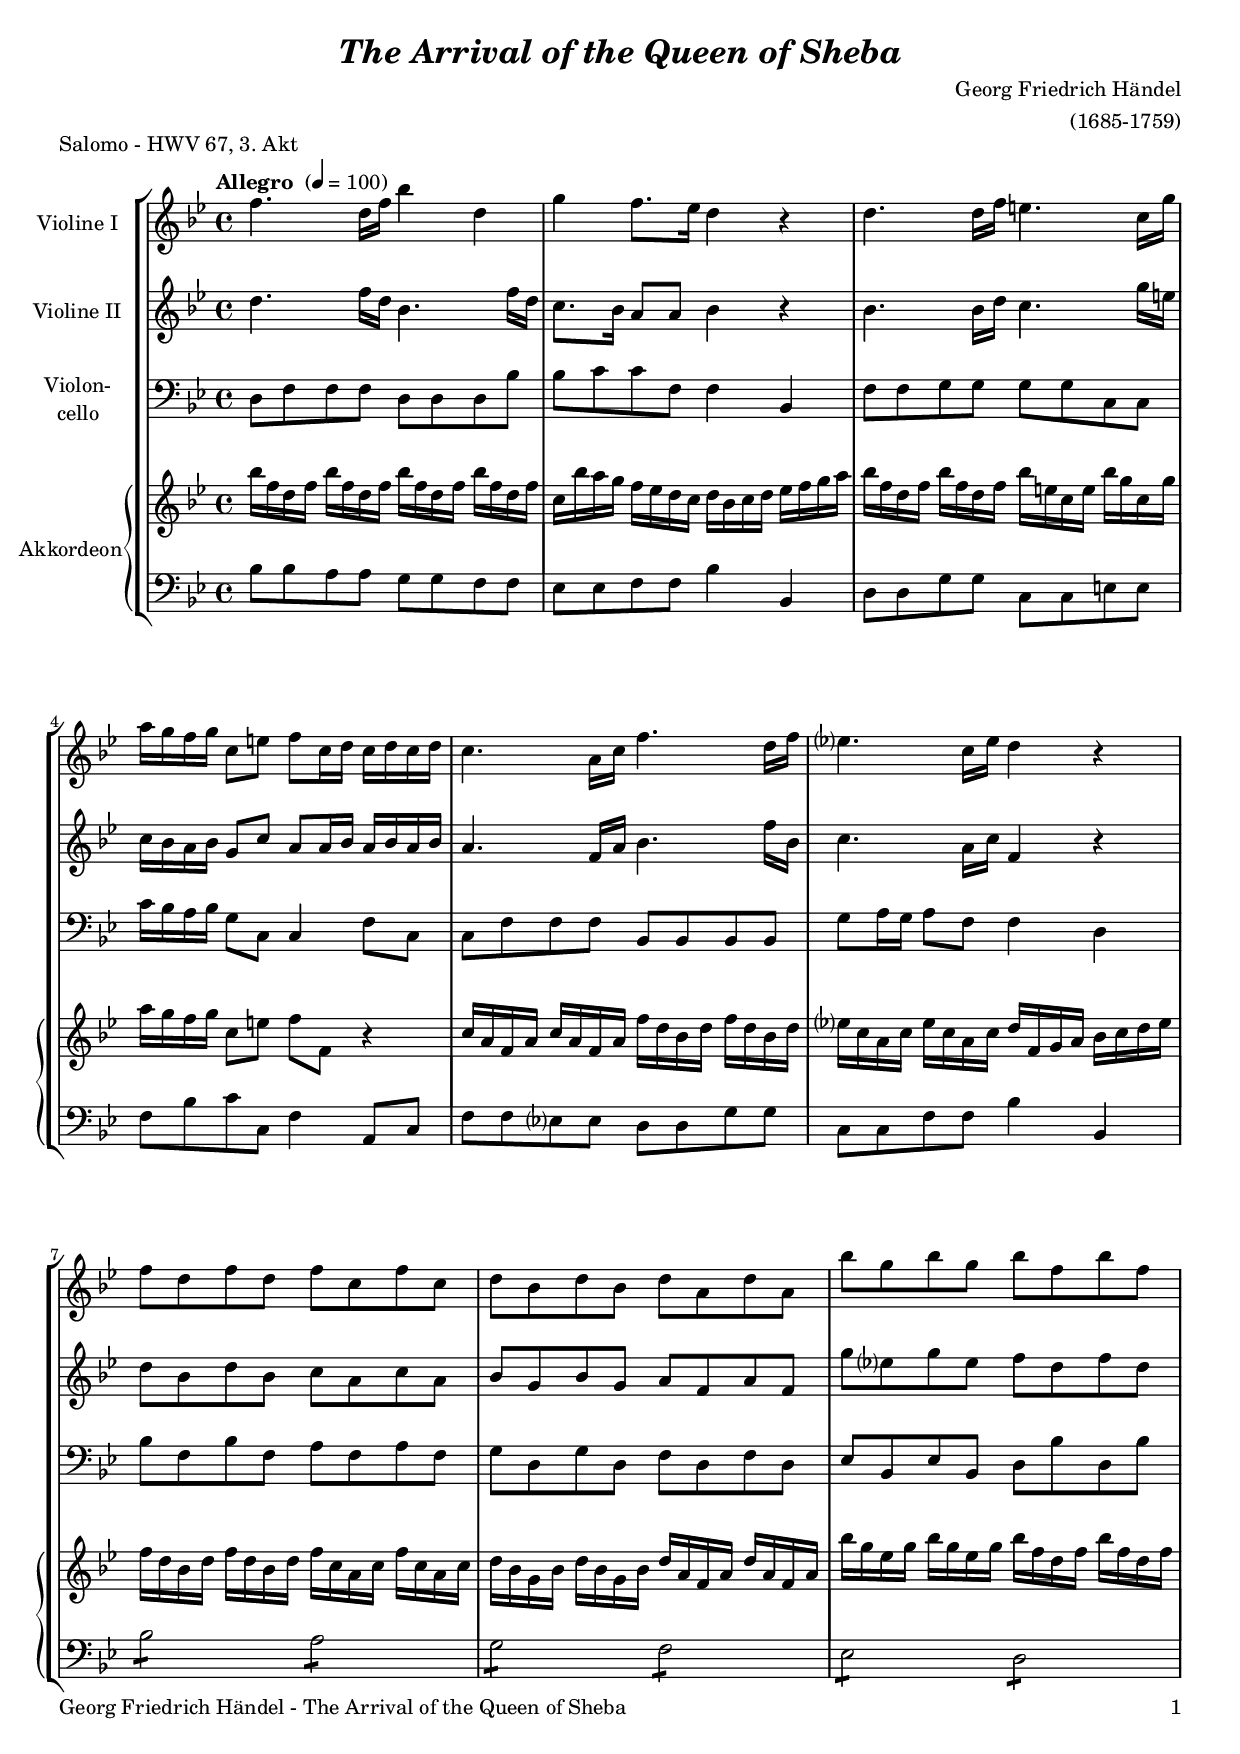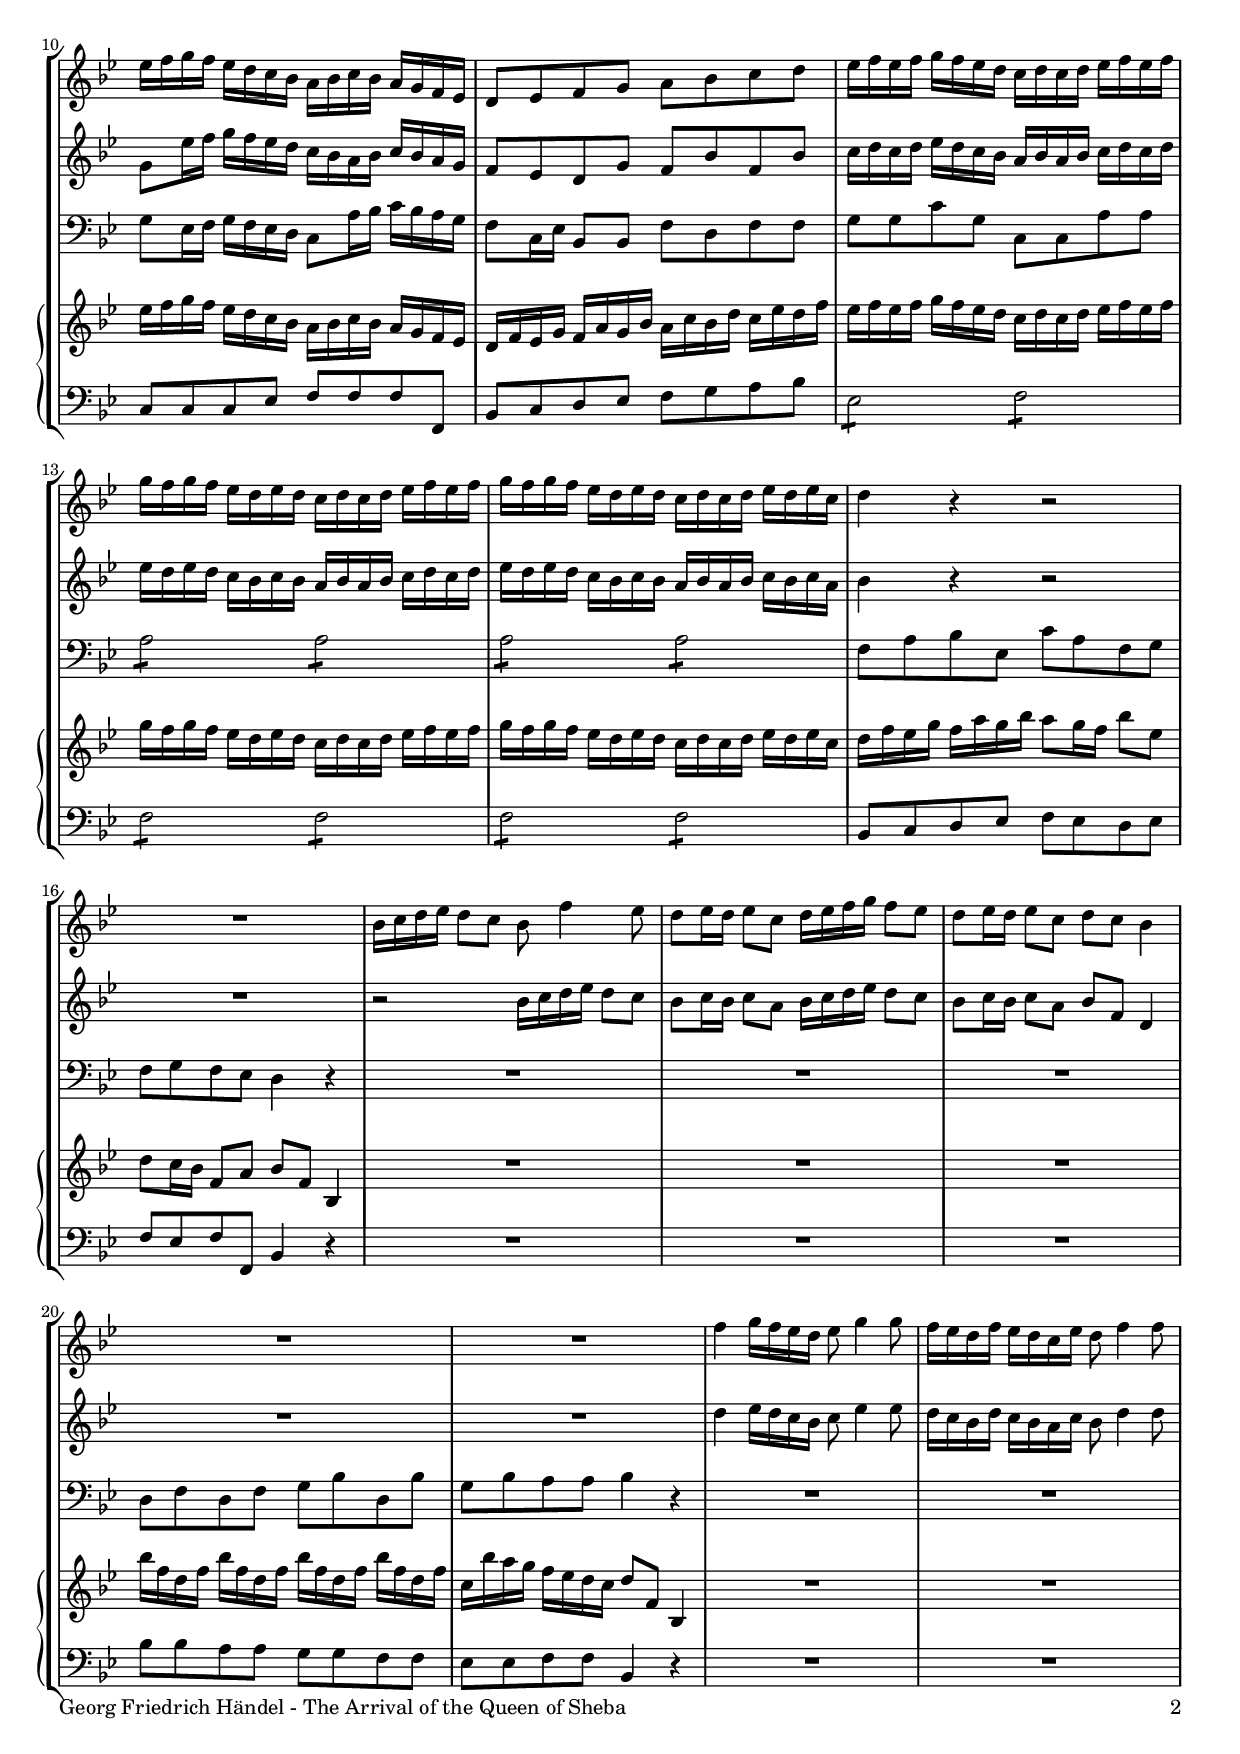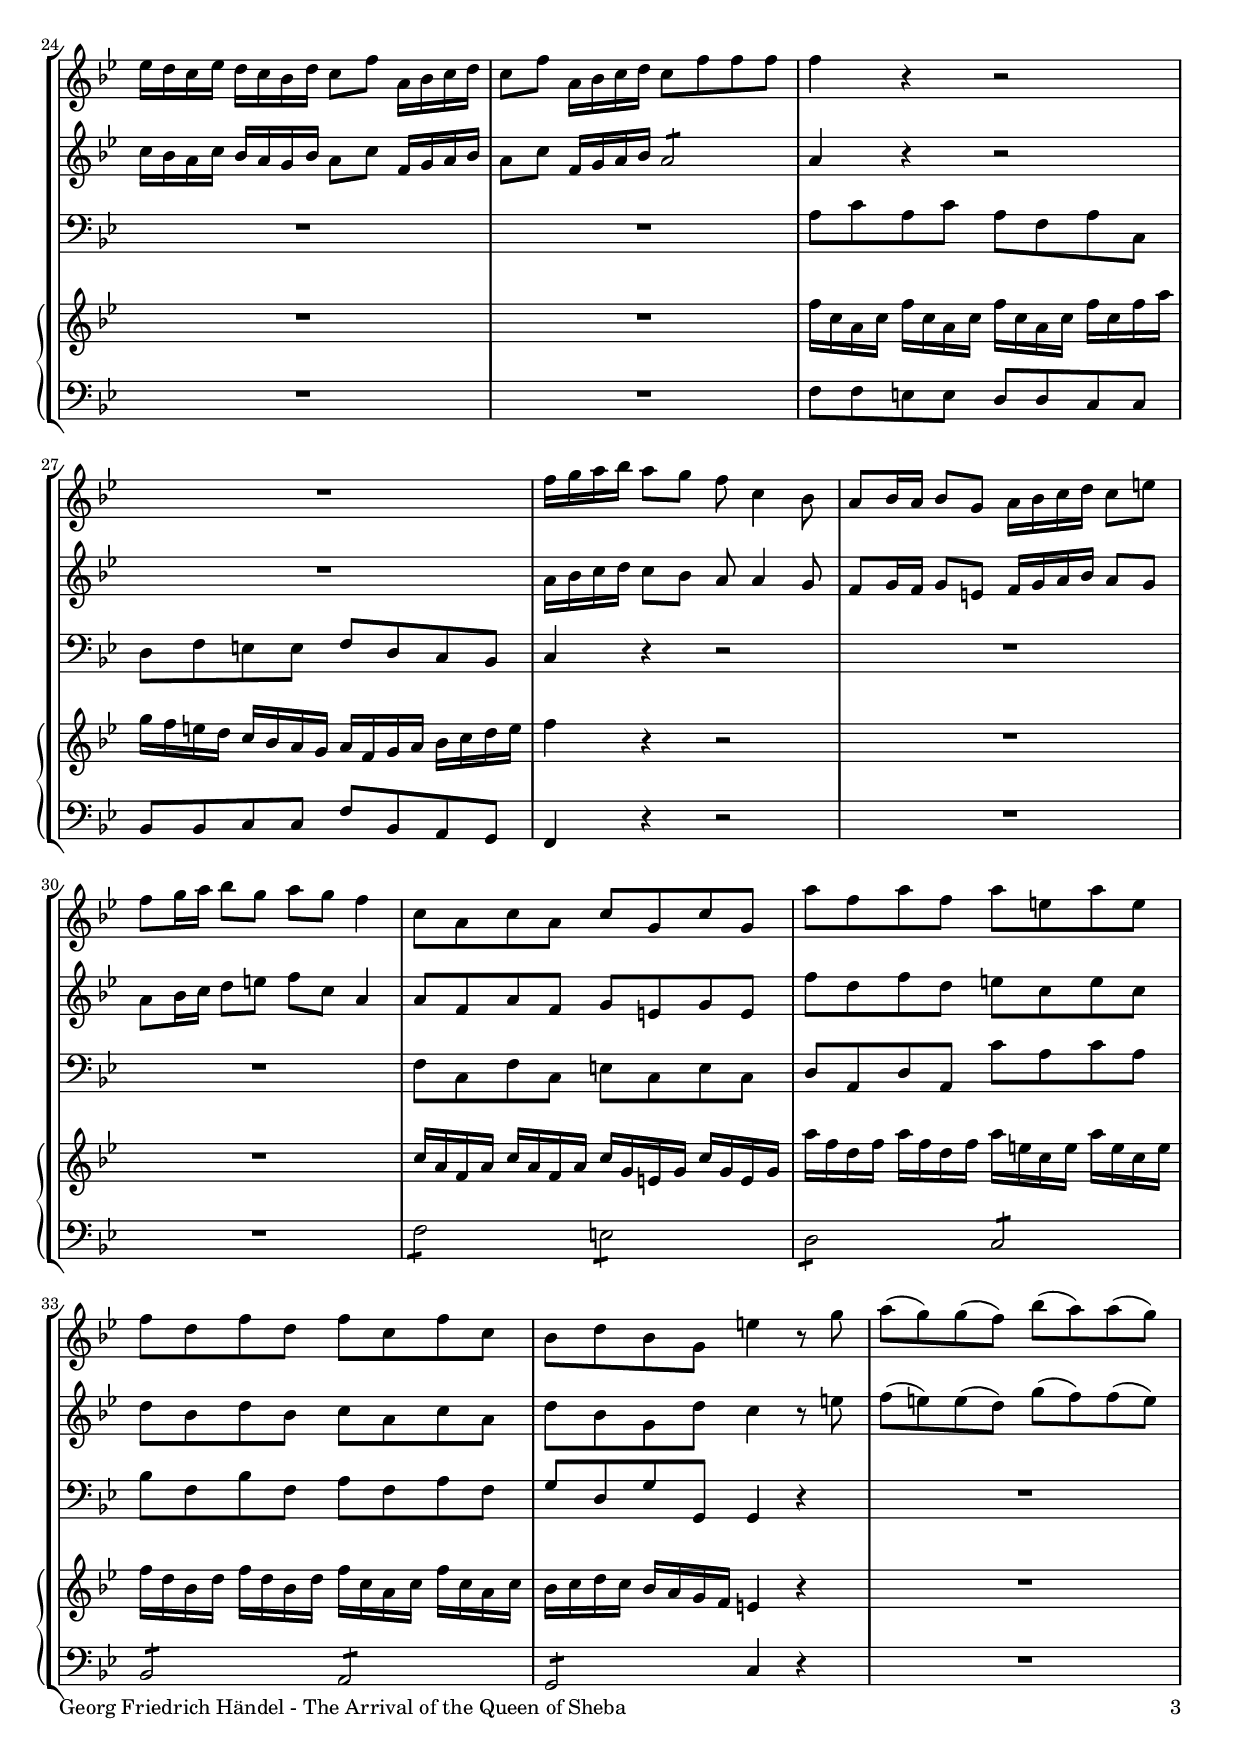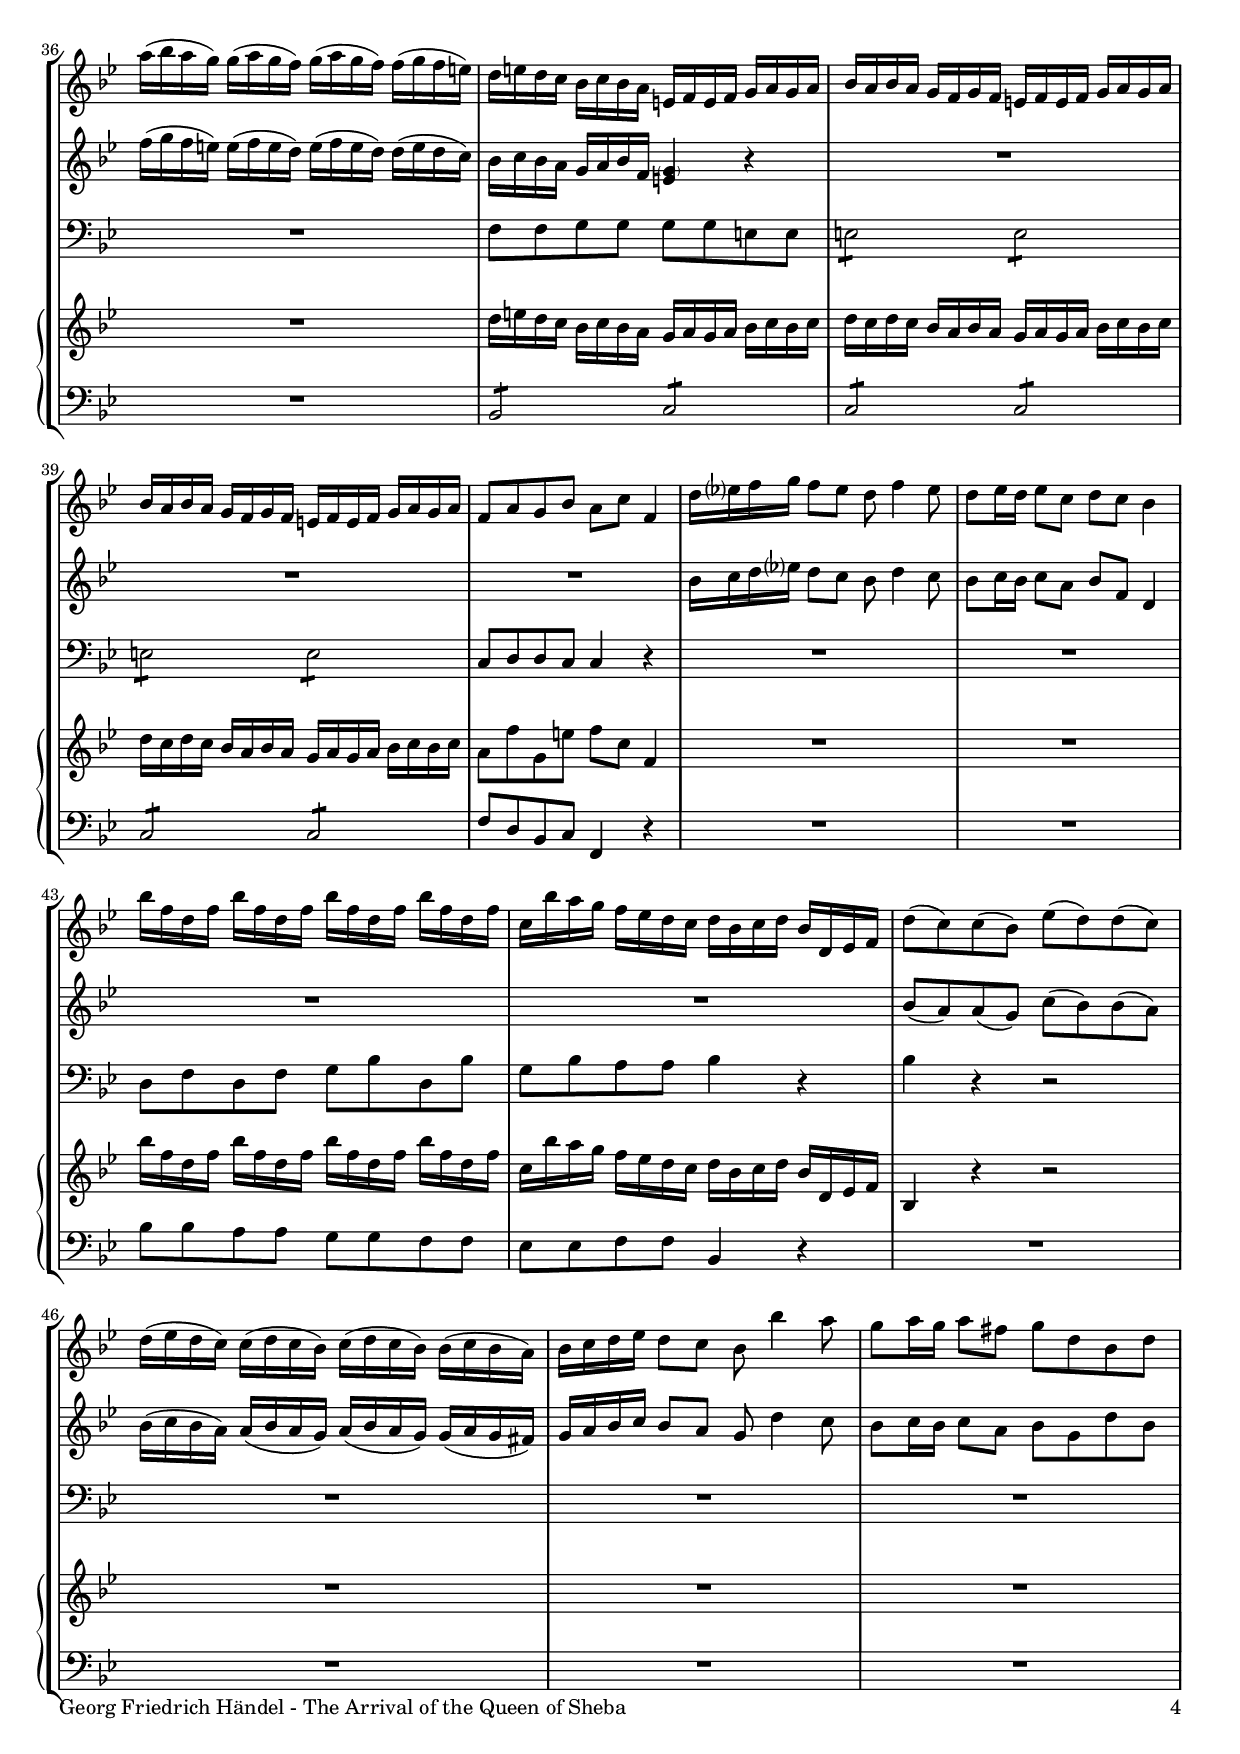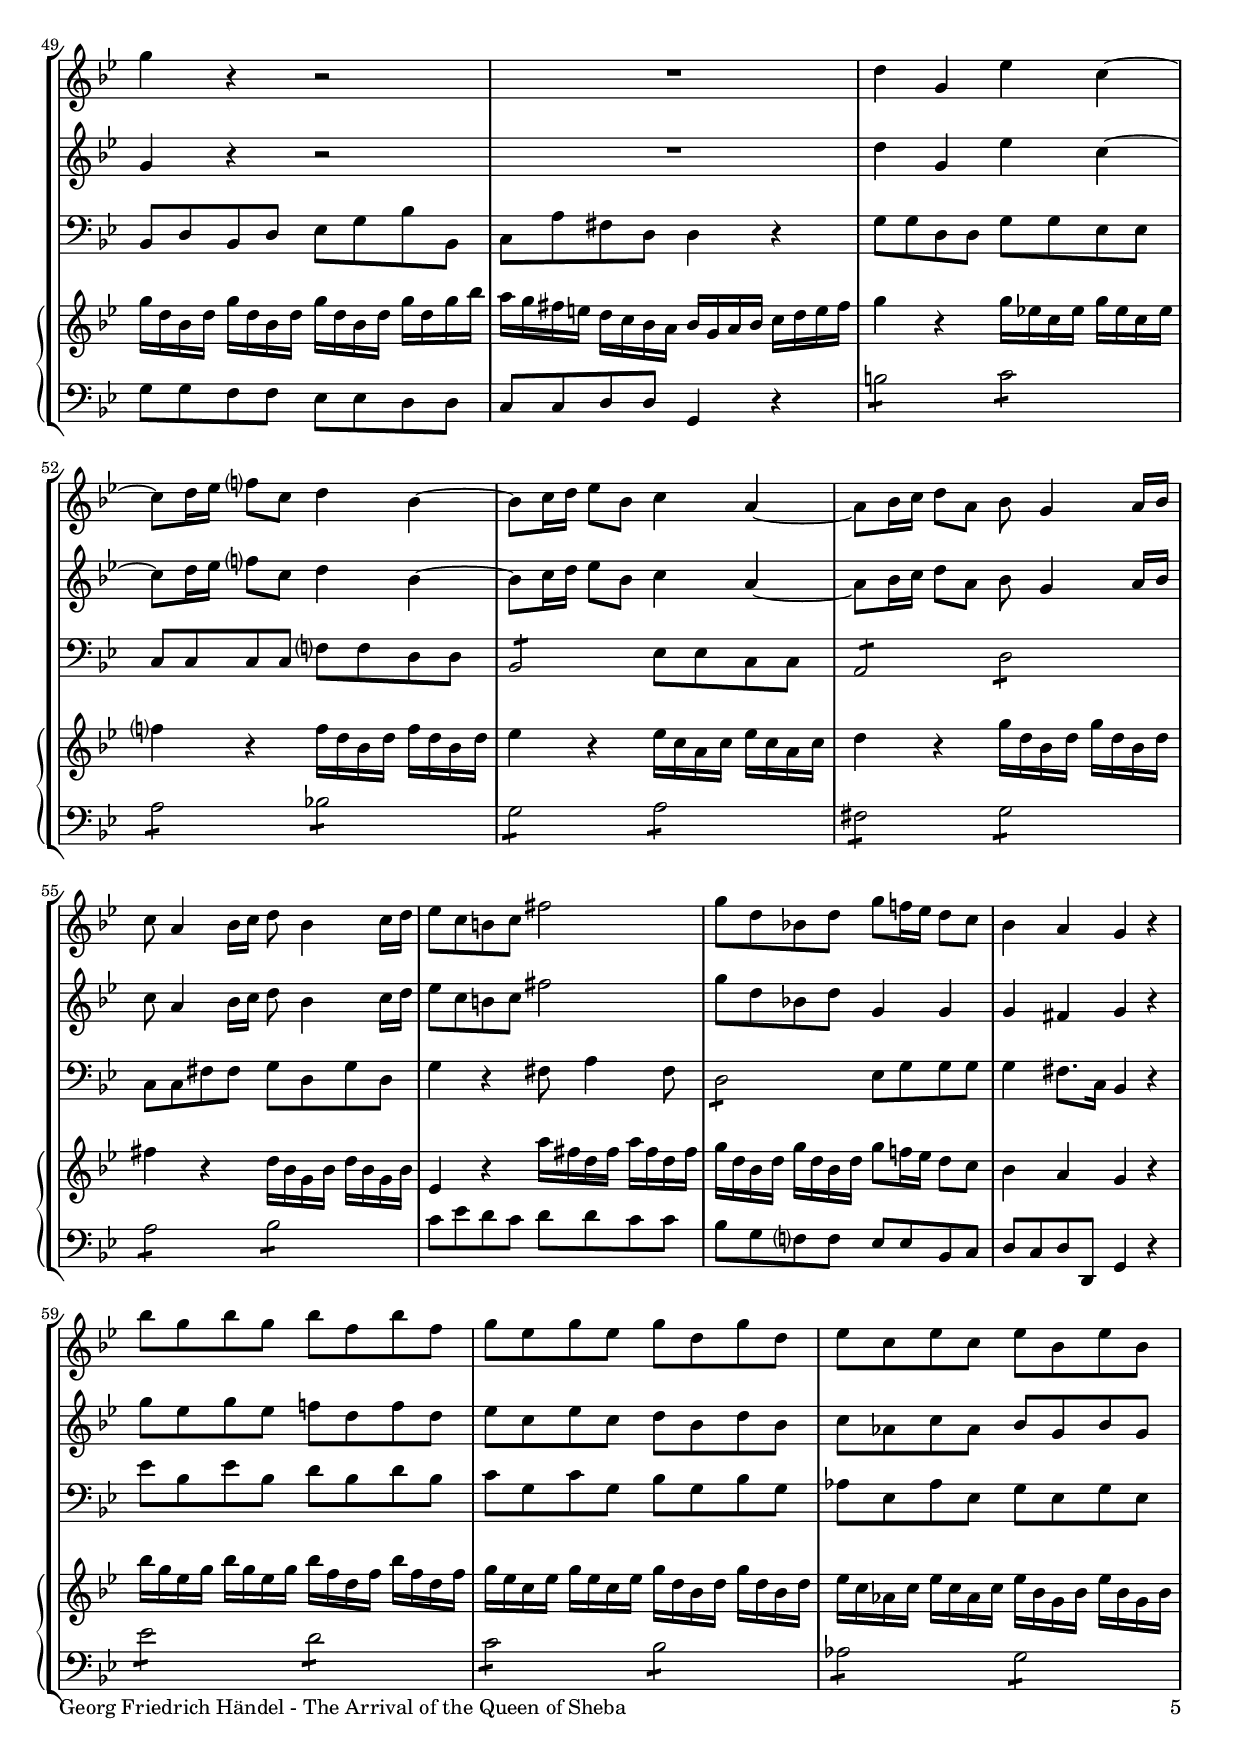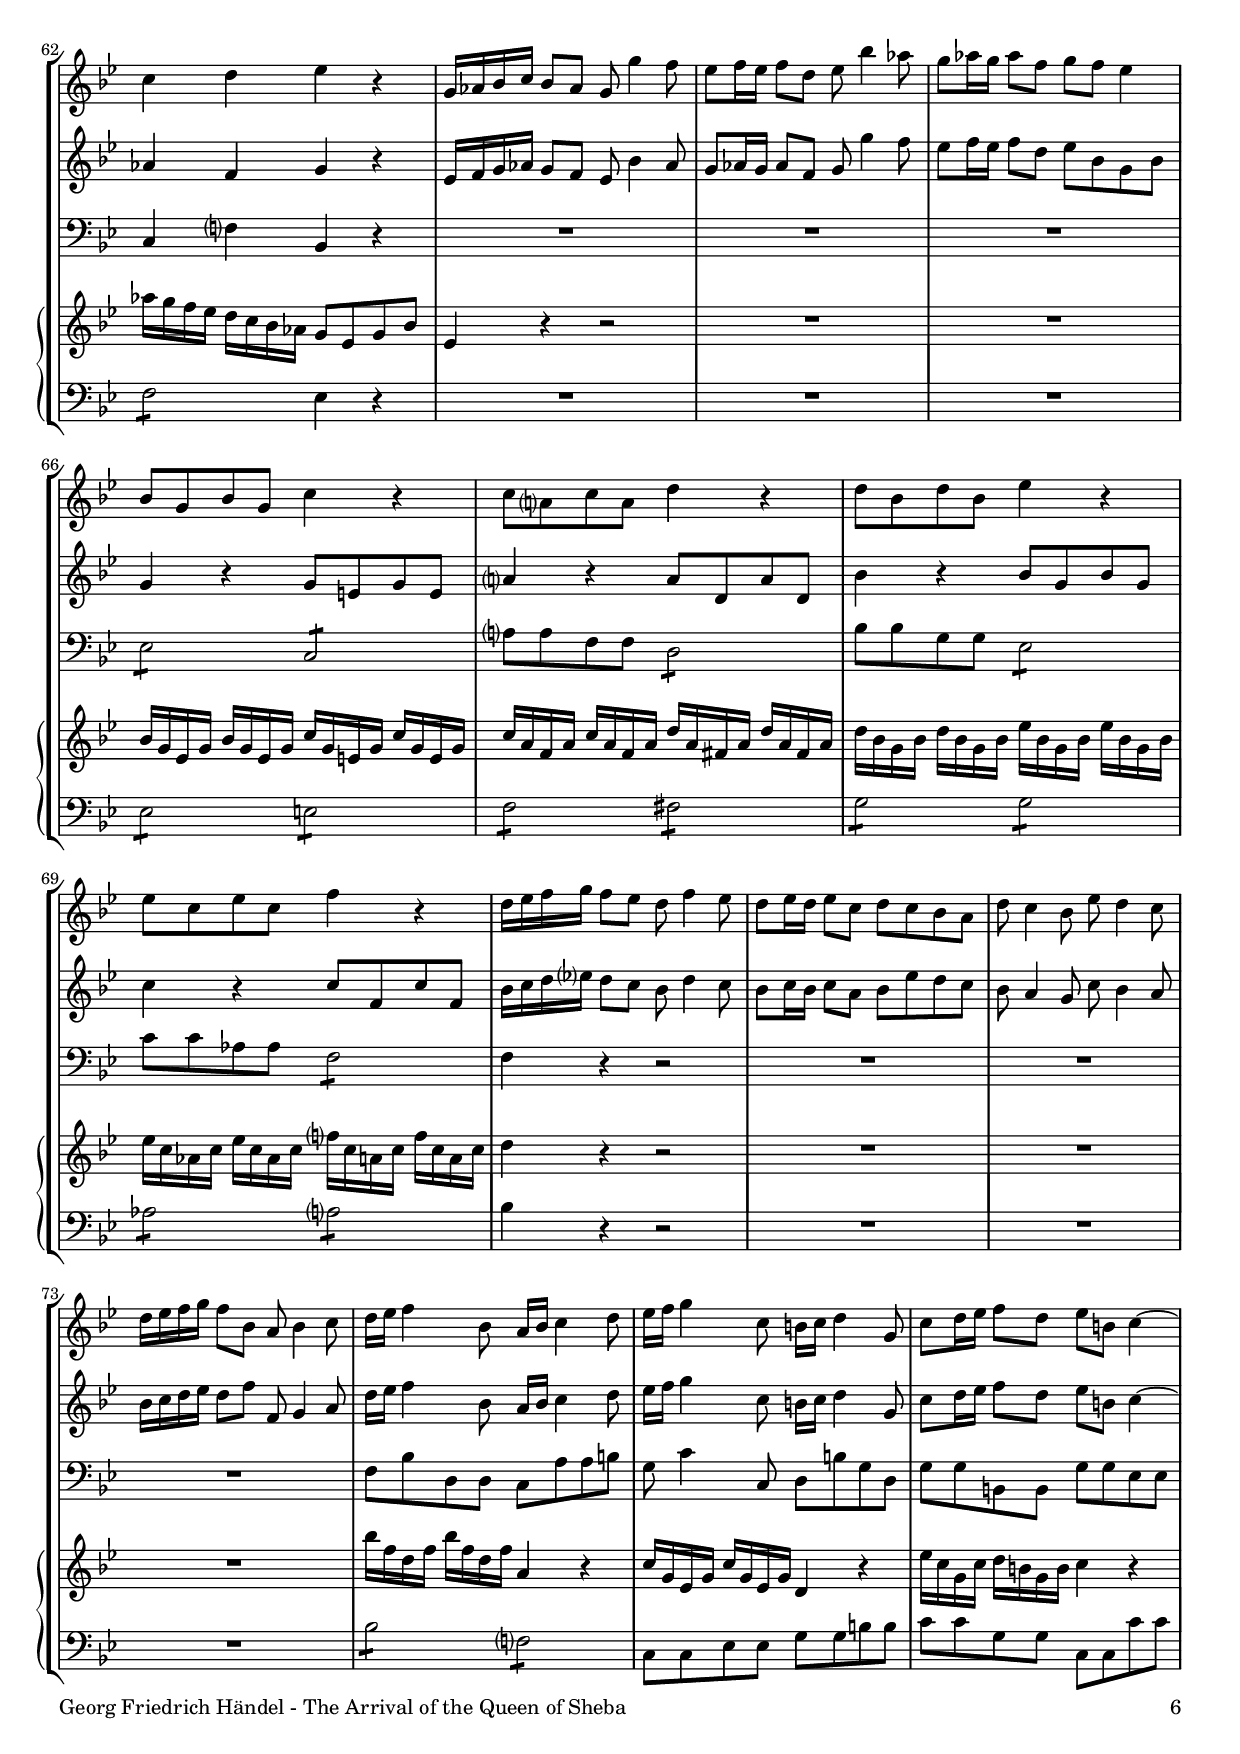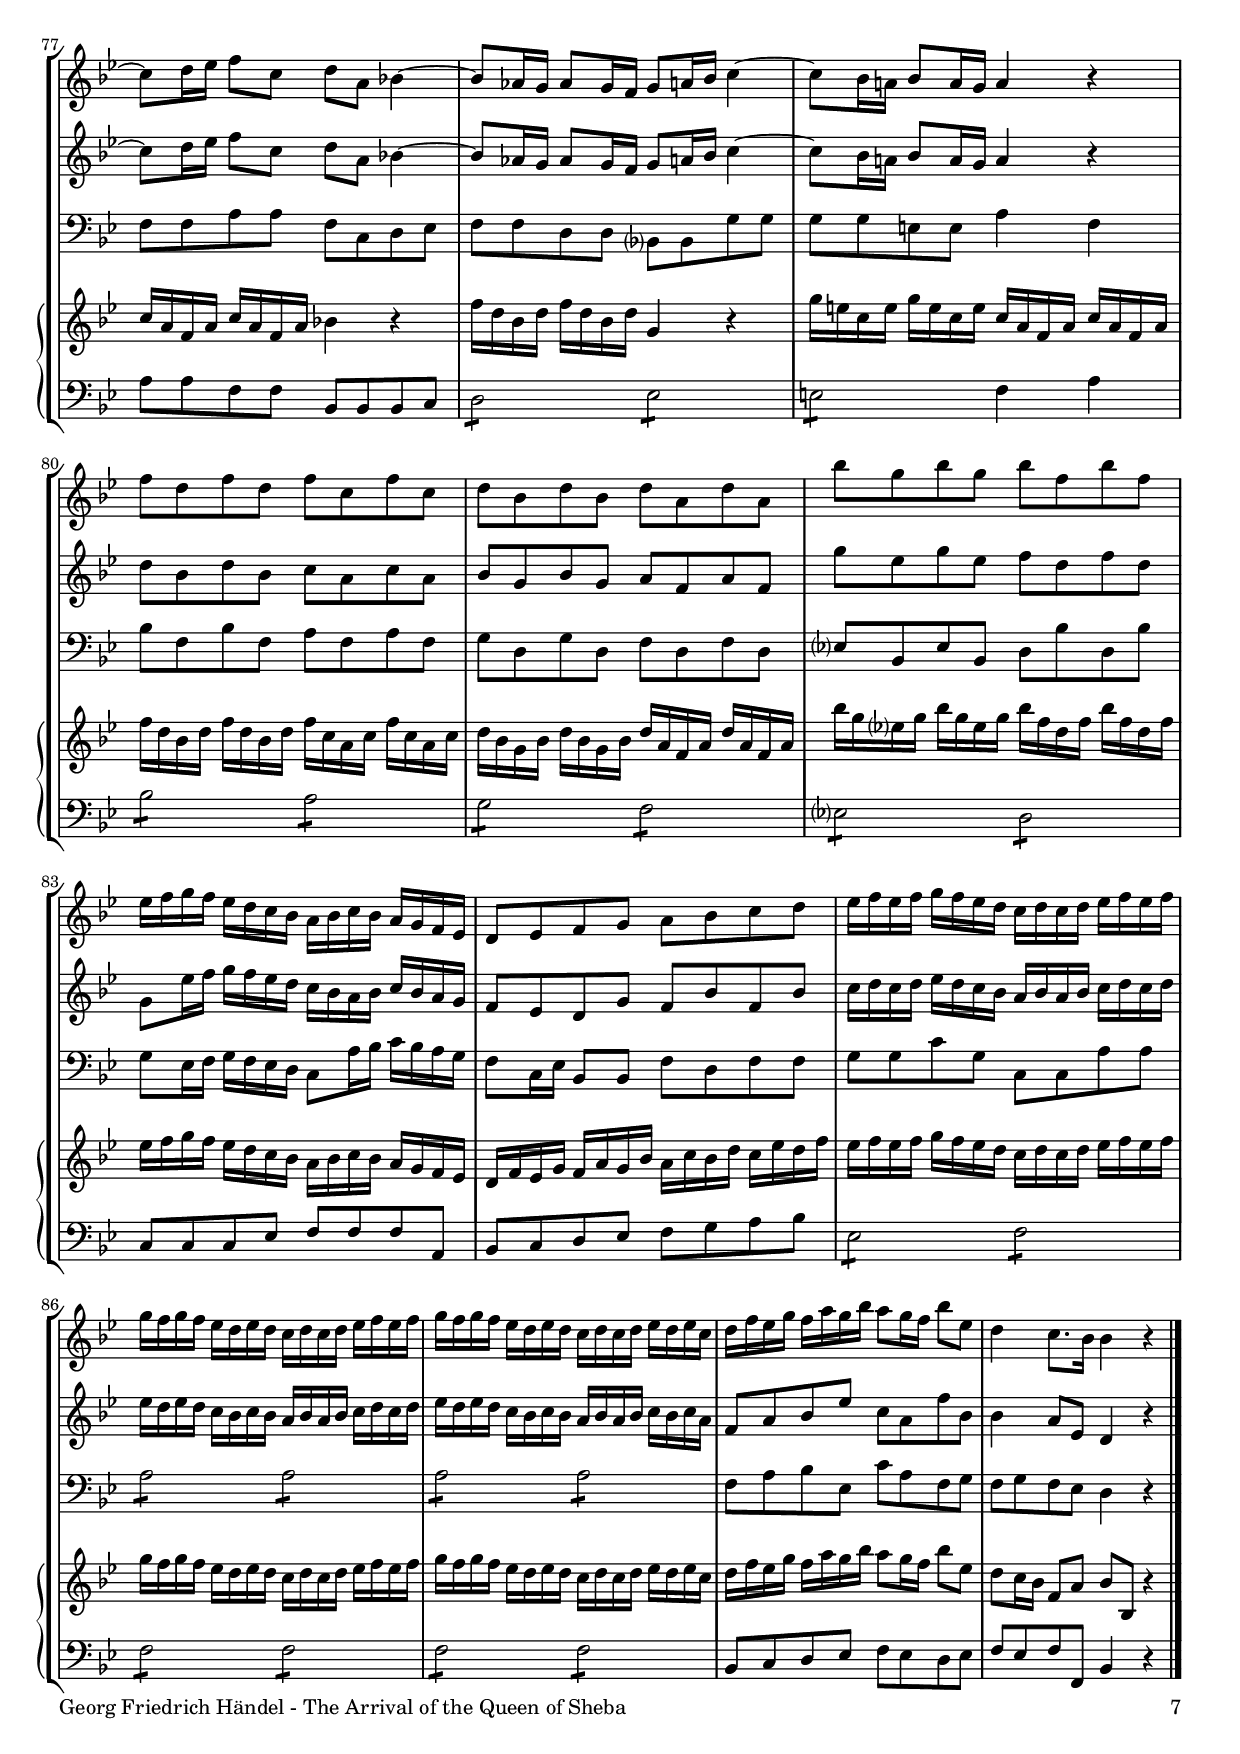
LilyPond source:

\version "2.24.1"
\include "deutsch.ly"

#(set-global-staff-size 18)

\header {
  title       = \markup \bold \italic "The Arrival of the Queen of Sheba"
  composer    = "Georg Friedrich Händel"
  arranger    = "(1685-1759)"
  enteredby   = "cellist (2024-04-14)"
  piece       = "Salomo - HWV 67, 3. Akt"
}

voiceconsts = {
  \key b \major
  \time 4/4
%  \numericTimeSignature
  \compressEmptyMeasures
% Set default beaming for all staves
%  \set Timing.beamExceptions = #'()
%  \set Timing.baseMoment     = #(ly:make-moment 1 4)
%  \set Timing.beatStructure  = #'(1 1 1 1)
  \tempo "Allegro " 4=100
}

mivl = "violin"
miba = "cello"
% mikl = "bright acoustic"
% mikl = "church organ"
mikl = "concertina"

rit = \mark \markup \box \italic "rit."

va = \relative c'' {
  \voiceconsts

  f4. d16 f b4 d,
  g f8. es16 d4 r
  d4. d16 f e4. c16 g'

  a g f g c,8 e f c16 d c d c d
  c4. a16 c f4. d16 f
  es?4. c16 es d4 r

  f8 d f d f c f c
  d b d b d a d a
  b' g b g b f b f

  es16 f g f es d c b a b c b a g f es
  d8 es f g a b c d
  es16 f es f g f es d c d c d es f es f

  g f g f es d es d c d c d es f es f
  g f g f es d es d c d c d es d es c
  d4 r r2
  R1

  b16 c d es d8 c b f'4 es8
  d es16 d es8 c d16 es f g f8 es
  d es16 d es8 c d c b4
  R1*2

  f'4 g16 f es d es8 g4 g8
  f16 es d f es d c es d8 f4 f8
  es16 d c es d c b d c8 f a,16 b c d

  c8 f a,16 b c d c8 f f f
  f4 r r2
  R1

  f16 g a b a8 g f c4 b8
  a b16 a b8 g a16 b c d c8 e
  f g16 a b8 g a g f4
  c8 a c a c g c g

  a' f a f a e a e
  f d f d f c f c
  b d b g e'4 r8 g

  a( g) g( f) b( a) a( g)
  a16( b a g) g( a g f) g( a g f) f( g f e)
  d e d c b c b a e16 f e f g a g a

  b a b a g f g f e f e f g a g a
  b a b a g f g f e f e f g a g a
  f8 a g b a c f,4
  d'16 es? f g f8 es d f4 es8

  d es16 d es8 c d c b4
  \repeat unfold 4 { b'16 f d f }
  c b' a g f es d c d b c d b d, es f
  d'8( c) c( b) es( d) d( c)

  d16( es d c) c( d c b) c( d c b) b( c b a)
  b c d es d8 c b b'4 a8
  g a16 g a8 fis g d b d
  g4 r r2

  R1
  d4 g, es' c~
  c8 d16 es f?8 c d4 b~

  b8 c16 d es8 b c4 a~
  a8 b16 c d8 a b g4 a16 b
  c8 a4 b16 c d8 b4 c16 d

  es8 c h c fis2
  g8 d b! d g f!16 es d8 c
  b4 a g r
  b'8 g b g b f b f

  g es g es g d g d
  es c es c es b es b
  c4 d es r

  g,16 as b c b8 as g g'4 f8
  es f16 es f8 d es b'4 as8
  g as16 g as8 f g f es4
  b8 g b g c4 r

  c8 a? c a d4 r
  d8 b d b es4 r
  es8 c es c f4 r

  d16 es f g f8 es d f4 es8
  d es16 d es8 c d c b a
  d c4 b8 es d4 c8
  d16 es f g f8 b, a b4 c8
  d16 es f4 b,8 a16 b c4 d8

  es16 f g4 c,8 h16 c d4 g,8
  c d16 es f8 d es h c4~
  c8 d16 es f8 c d a b!4~

  b8 as16 g as8 g16 f g8 a16 b c4~
  c8 b16 a! b8 a16 g a4 r
  f'8 d f d f c f c

  d b d b d a d a
  b' g b g b f b f
  es16 f g f es d c b a b c b a g f es

  d8 es f g a b c d
  es16 f es f g f es d c d c d es f es f
  g f g f es d es d c d c d es f es f

  g f g f es d es d c d c d es d es c
  d f es g f a g b a8 g16 f b8 es,
  d4 c8. b16 b4 r \bar "|."
}

vb = \relative c'' {
  \voiceconsts

  d4. f16 d b4. f'16 d
  c8. b16 a8 a b4 r
  b4. b16 d c4. g'16 e

  c b a b g8 c a a16 b a b a b
  a4. f16 a b4. f'16 b,
  c4. a16 c f,4 r

  d'8 b d b c a c a
  b g b g a f a f
  g' es? g es f d f d

  g, es'16 f g f es d c b a b c b a g
  f8 es d g f b f b
  c16 d c d es d c b a b a b c d c d

  es d es d c b c b a b a b c d c d
  es d es d c b c b a b a b c b c a
  b4 r r2
  R1

  r2 b16 c d es d8 c
  b c16 b c8 a b16 c d es d8 c
  b c16 b c8 a b f d4
  R1*2

  d'4 es16 d c b c8 es4 es8
  d16 c b d c b a c b8 d4 d8
  c16 b a c b a g b a8 c f,16 g a b

  a8 c f,16 g a b \repeat tremolo 4 a8
  a4 r r2
  R1

  a16 b c d c8 b a a4 g8
  f g16 f g8 e f16 g a b a8 g
  a b16 c d8 e f c a4
  a8 f a f g e g e

  f' d f d e c e c
  d b d b c a c a
  d b g d' c4 r8 e

  f( e) e( d) g( f) f( e)
  f16( g f e) e( f e d) e( f e d) d( e d c)
  b c b a g a b f <e \parenthesize g>4 r
  R1*3
  b'16 c d es? d8 c b d4 c8

  b c16 b c8 a b f d4
  R1*2
  b'8( a) a( g) c( b) b( a)

  b16( c b a) a( b a g) a( b a g) g( a g fis)
  g a b c b8 a g d'4 c8
  b c16 b c8 a b g d' b
  g4 r r2

  R1 d'4 g, es' c~
  c8 d16 es f?8 c d4 b~

  b8 c16 d es8 b c4 a~
  a8 b16 c d8 a b g4 a16 b
  c8 a4 b16 c d8 b4 c16 d

  es8 c h c fis2
  g8 d b! d g,4 g
  g fis g r
  g'8 es g es f! d f d

  es c es c d b d b
  c as c as b g b g
  as4 f g r

  es16 f g as g8 f es b'4 as8
  g as16 g as8 f g g'4 f8
  es f16 es f8 d es b g b
  g4 r g8 e g e

  a?4 r a8 d, a' d,
  b'4 r b8 g b g
  c4 r c8 f, c' f,

  b16 c d es? d8 c b d4 c8
  b c16 b c8 a b es d c
  b a4 g8 c b4 a8
  b16 c d es d8 f f, g4 a8
  d16 es f4 b,8 a16 b c4 d8

  es16 f g4 c,8 h16 c d4 g,8
  c d16 es f8 d es h c4~
  c8 d16 es f8 c d a b!4~

  b8 as16 g as8 g16 f g8 a16 b c4~
  c8 b16 a! b8 a16 g a4 r
  d8 b d b c a c a

  b g b g a f a f
  g' es g es f d f d
  g, es'16 f g f es d c b a b c b a g

  f8 es d g f b f b
  c16 d c d es d c b a b a b c d c d
  es d es d c b c b a b a b c d c d

  es d es d c b c b a b a b c b c a
  f8 a b es c a f' b,
  b4 a8 es d4 r \bar "|."
}

vc = \relative c {
  \voiceconsts
  \clef "bass"

  d8 f f f d d d b'
  b c c f, f4 b,
  f'8 f g g g g c, c

  c'16 b a b g8 c, c4 f8 c
  c f f f b, b b b
  g' a16 g a8 f f4 d

  b'8 f b f a f a f
  g d g d f d f d
  es b es b d b' d, b'

  g es16 f g f es d c8 a'16 b c b a g
  f8 c16 es b8 b f' d f f
  g g c g c, c a' a

  \repeat tremolo 4 a \repeat tremolo 4 a
  \repeat tremolo 4 a \repeat tremolo 4 a
  f a b es, c' a f g
  f g f es d4 r

  R1*3
  d8 f d f g b d, b'
  g b a a b4 r
  R1*4
  a8 c a c a f a c,
  d f e e f d c b

  c4 r r2
  R1*2
  f8 c f c e c e c

  d a d a c' a c a
  b f b f a f a f
  g d g g, g4 r

  R1*2
  f'8 f g g g g e e
  \repeat tremolo 4 e \repeat tremolo 4 e
  \repeat tremolo 4 e \repeat tremolo 4 e
  c d d c c4 r
  R1*2

  d8 f d f g b d, b'
  g b a a b4 r
  b r r2
  R1*3
  b,8 d b d es g b b,

  c a' fis d d4 r
  g8 g d d g g es es
  c c c c f? f d d

  \repeat tremolo 4 b es es c c
  \repeat tremolo 4 a \repeat tremolo 4 d
  c c fis fis g d g d

  g4 r fis8 a4 fis8
  \repeat tremolo 4 d es g g g
  g4 fis8. c16 b4 r
  es'8 b es b d b d b

  c g c g b g b g
  as es as es g es g es
  c4 f? b, r
  R1*3
  \repeat tremolo 4 es8 \repeat tremolo 4 c

  a'? a f f \repeat tremolo 4 d
  b' b g g \repeat tremolo 4 es
  c' c as as \repeat tremolo 4 f

  f4 r r2
  R1*3
  f8 b d, d c a' a h
  g c4 c,8 d h' g d
  g g h, h g' g es es
  f f a a f c d es

  f f d d b? b g' g
  g g e e a4 f
  b8 f b f a f a f

  g d g d f d f d
  es? b es b d b' d, b'
  g es16 f g f es d c8 a'16 b c b a g

  f8 c16 es b8 b f' d f f
  g g c g c, c a' a
  \repeat tremolo 4 a \repeat tremolo 4 a

  \repeat tremolo 4 a \repeat tremolo 4 a
  f a b es, c' a f g
  f g f es d4 r \bar "|."
}

vd = \relative c''' {
  \voiceconsts

  \repeat unfold 4 { b16 f d f }
  c b' a g f es d c d b c d es f g a
  \repeat unfold 2 { b f d f } b e, c e b' g c, g'

  a g f g c,8 e f f, r4
  \repeat unfold 2 { c'16 a f a } \repeat unfold 2 { f' d b d }
  es? c a c es c a c d f, g a b c d es

  \repeat unfold 2 { f d b d } \repeat unfold 2 { f c a c }
  \repeat unfold 2 { d b g b } \repeat unfold 2 { d a f a }
  \repeat unfold 2 { b' g es g } \repeat unfold 2 { b f d f }

  es f g f es d c b a b c b a g f es
  d f es g f a g b a c b d c es d f
  es f es f g f es d c d c d es f es f

  g f g f es d es d c d c d es f es f
  g f g f es d es d c d c d es d es c
  d f es g f a g b a8 g16 f b8 es,
  d c16 b f8 a b f b,4

  R1*3
  \repeat unfold 4 { b''16 f d f }
  c b' a g f es d c d8 f, b,4
  R1*4
  \repeat unfold 3 { f''16 c a c } f c f a
  g f e d c b a g a f g a b c d e

  f4 r r2
  R1*2
  \repeat unfold 2 { c16 a f a } \repeat unfold 2 { c g e g }

  \repeat unfold 2 { a' f d f } \repeat unfold 2 { a e c e }
  \repeat unfold 2 { f d b d } \repeat unfold 2 { f c a c }
  b c d c b a g f e4 r

  R1*2
  d'16 e d c b c b a g a g a b c b c
  d c d c b a b a g a g a b c b c
  d c d c b a b a g a g a b c b c
  a8 f' g, e' f c f,4
  R1*2

  \repeat unfold 4 { b'16 f d f }
  c b' a g f es d c d b c d b d, es f
  b,4 r r2
  R1*3
  g''16 d b d g d b d g d b d g d g b

  a g fis e d c b a b g a b c d e fis
  g4 r g16 es! c es g es c es
  f?4 r f16 d b d f d b d

  es4 r es16 c a c es c a c
  d4 r g16 d b d g d b d
  fis4 r d16 b g b d b g b

  es,4 r a'16 fis d fis a fis d fis
  g d b d g d b d g8 f!16 es d8 c
  b4 a g r
  b'16 g es g b g es g b f d f b f d f

  g es c es g es c es g d b d g d b d
  es c as c es c as c es b g b es b g b
  as' g f es d c b as g8 es g b

  es,4 r r2
  R1*2
  b'16 g es g b g es g c g e g c g e g

  c a f a c a f a d a fis a d a fis a
  d b g b d b g b es b g b es b g b
  es c as c es c as c f? c a c f c a c

  d4 r r2
  R1*3
  b'16 f d f b f d f a,4 r

  c16 g es g c g es g d4 r
  es'16 c g c d h g h c4 r
  c16 a f a c a f a b!4 r

  f'16 d b d f d b d g,4 r
  g'16 e c e g e c e c a f a c a f a
  f' d b d f d b d f c a c f c a c

  d b g b d b g b d a f a d a f a
  b' g es? g b g es g b f d f b f d f
  es f g f es d c b a b c b a g f es

  d f es g f a g b a c b d c es d f
  es f es f g f es d c d c d es f es f
  g f g f es d es d c d c d es f es f

  g f g f es d es d c d c d es d es c
  d f es g f a g b a8 g16 f b8 es,
  d c16 b f8 a b b, r4 \bar "|."
}

ve = \relative c' {
  \voiceconsts
  \clef "bass"

  b8 b a a g g f f
  es es f f b4 b,
  d8 d g g c, c e e

  f b c c, f4 a,8 c
  f f es? es d d g g
  c, c f f b4 b,

  \repeat tremolo 4 b'8 \repeat tremolo 4 a
  \repeat tremolo 4 g \repeat tremolo 4 f
  \repeat tremolo 4 es \repeat tremolo 4 d

  c c c es f f f f,
  b c d es f g a b
  \repeat tremolo 4 es, \repeat tremolo 4 f

  \repeat tremolo 4 f \repeat tremolo 4 f
  \repeat tremolo 4 f \repeat tremolo 4 f
  b, c d es f es d es
  f es f f, b4 r

  R1*3
  b'8 b a a g g f f
  es es f f b,4 r
  R1*4

  f'8 f e e d d c c
  b b c c f b, a g
  f4 r r2
  R1*2
  \repeat tremolo 4 f'8 \repeat tremolo 4 e

  \repeat tremolo 4 d \repeat tremolo 4 c
  \repeat tremolo 4 b \repeat tremolo 4 a
  \repeat tremolo 4 g c4 r
  R1*2
  \repeat tremolo 4 b8 \repeat tremolo 4 c

  \repeat tremolo 4 c \repeat tremolo 4 c
  \repeat tremolo 4 c \repeat tremolo 4 c
  f d b c f,4 r
  R1*2

  b'8 b a a g g f f
  es es f f b,4 r
  R1*4
  g'8 g f f es es d d

  c c d d g,4 r
  \repeat tremolo 4 h'8 \repeat tremolo 4 c
  \repeat tremolo 4 a \repeat tremolo 4 b!

  \repeat tremolo 4 g \repeat tremolo 4 a
  \repeat tremolo 4 fis \repeat tremolo 4 g
  \repeat tremolo 4 a \repeat tremolo 4 b

  c es d c d d c c
  b g f? f es es b c
  d c d d, g4 r
  \repeat tremolo 4 es''8 \repeat tremolo 4 d

  \repeat tremolo 4 c \repeat tremolo 4 b
  \repeat tremolo 4 as \repeat tremolo 4 g
  \repeat tremolo 4 f es4 r
  R1*3
  \repeat tremolo 4 es8 \repeat tremolo 4 e

  \repeat tremolo 4 f \repeat tremolo 4 fis
  \repeat tremolo 4 g \repeat tremolo 4 g
  \repeat tremolo 4 as \repeat tremolo 4 a?

  b4 r r2
  R1*3
  \repeat tremolo 4 b8 \repeat tremolo 4 f?
  c c es es g g h h
  c c g g c, c c' c
  a a f f b, b b c

  \repeat tremolo 4 d \repeat tremolo 4 es
  \repeat tremolo 4 e f4 a
  \repeat tremolo 4 b8 \repeat tremolo 4 a

  \repeat tremolo 4 g \repeat tremolo 4 f
  \repeat tremolo 4 es? \repeat tremolo 4 d
  c c c es f f f a,

  b c d es f g a b
  \repeat tremolo 4 es, \repeat tremolo 4 f
  \repeat tremolo 4 f \repeat tremolo 4 f

  \repeat tremolo 4 f \repeat tremolo 4 f
  b, c d es f es d es
  f es f f, b4 r \bar "|."
}


music = \new StaffGroup <<
  \new Staff {
    \set Staff.midiInstrument = \mivl
    \set Staff.instrumentName = \markup \center-column { "Violine I" }
    \transpose b b { \va }
  }

  \new Staff {
    \set Staff.midiInstrument = \mivl
    \set Staff.instrumentName = \markup \center-column { "Violine II" }
    \transpose b b { \vb }
  }

  \new Staff {
    \set Staff.midiInstrument = \miba
    \set Staff.instrumentName = \markup \center-column { "Violon-" "cello" }
    \transpose b b { \vc }
  }

  \new PianoStaff <<
    \set PianoStaff.midiInstrument = \mikl
    \set PianoStaff.instrumentName = \markup \center-column { "Akkordeon" }
    <<
      \new Staff {
	\transpose b b { \vd }
%	\transpose b b { << \vd \\ \ve >> }
      }
      
      %    \new Dynamics \vdy
      
      \new Staff {
	\transpose b b { \ve }
%	\transpose b b { << \vf \\ \vg >> }
      }
    >>  
  >>
>>

\book {
  \paper {
    print-page-number = ##t
    print-first-page-number = ##t
    ragged-last-bottom = ##f
    oddHeaderMarkup = \markup \null
    evenHeaderMarkup = \markup \null
    oddFooterMarkup = \markup {
      \fill-line {
        \if \should-print-page-number
        "Georg Friedrich Händel - The Arrival of the Queen of Sheba" \fromproperty #'page:page-number-string
      }
    }
    evenFooterMarkup = \oddFooterMarkup
  } \score {
    \music
    \layout {}
  }

  \score {
    \unfoldRepeats \music

    \midi {
      \context {
        \Score
      }
    }
  }
}
